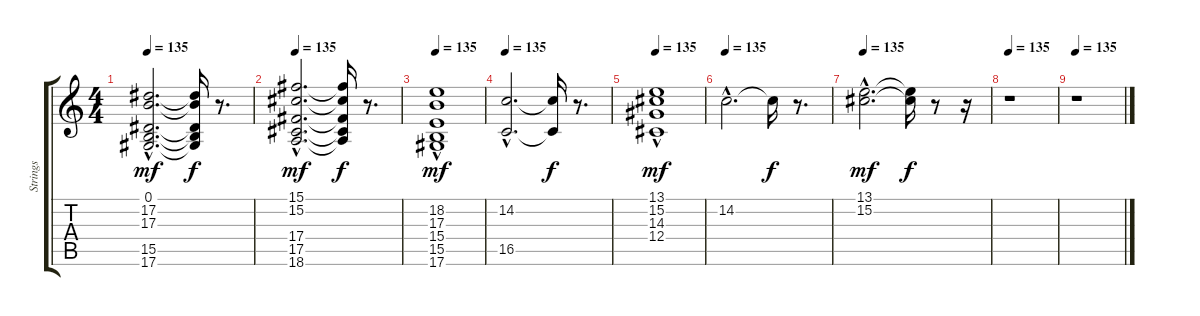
\track ("Strings" "Strings") {instrument tremolostrings}
\staff {score tabs}
\tuning (Eb4 Bb3 Gb3 Db3 Ab2 Eb2) {hide}
\ts (4 4)
\tempo 135
\clef g2
\ks c
(0.1{hac} 17.2{hac} 17.3{hac} 15.5{hac} 17.6{hac}).2{d dy mf} (0.1{t} 17.2{t} 17.3{t} 15.5{t} 17.6{t}).16{dy f} r.8{d} |
\tempo 135
(15.1{hac} 15.2{hac} 17.4{hac} 17.5{hac} 18.6{hac}).2{d dy mf} (15.1{t} 15.2{t} 17.4{t} 17.5{t} 18.6{t}).16{dy f} r.8{d} |
\tempo 135
(18.2 17.3{hac} 15.4 15.5{hac} 17.6).1{dy mf} |
\tempo 135
(14.2{hac} 16.5{hac}).2{d} (14.2{t} 16.5{t}).16{dy f} r.8{d} |
\tempo 135
(13.1{hac} 15.2{hac} 14.3 12.4).1{dy mf} |
\tempo 135
14.2{hac}.2{d} 14.2{t}.16{dy f} r.8{d} |
\tempo 135
(13.1{hac} 15.2{hac}).2{d dy mf} (13.1{t} 15.2{t}).16{dy f} r.8 r.16 |
\tempo 135
r.1 |
\tempo 135
r.1
